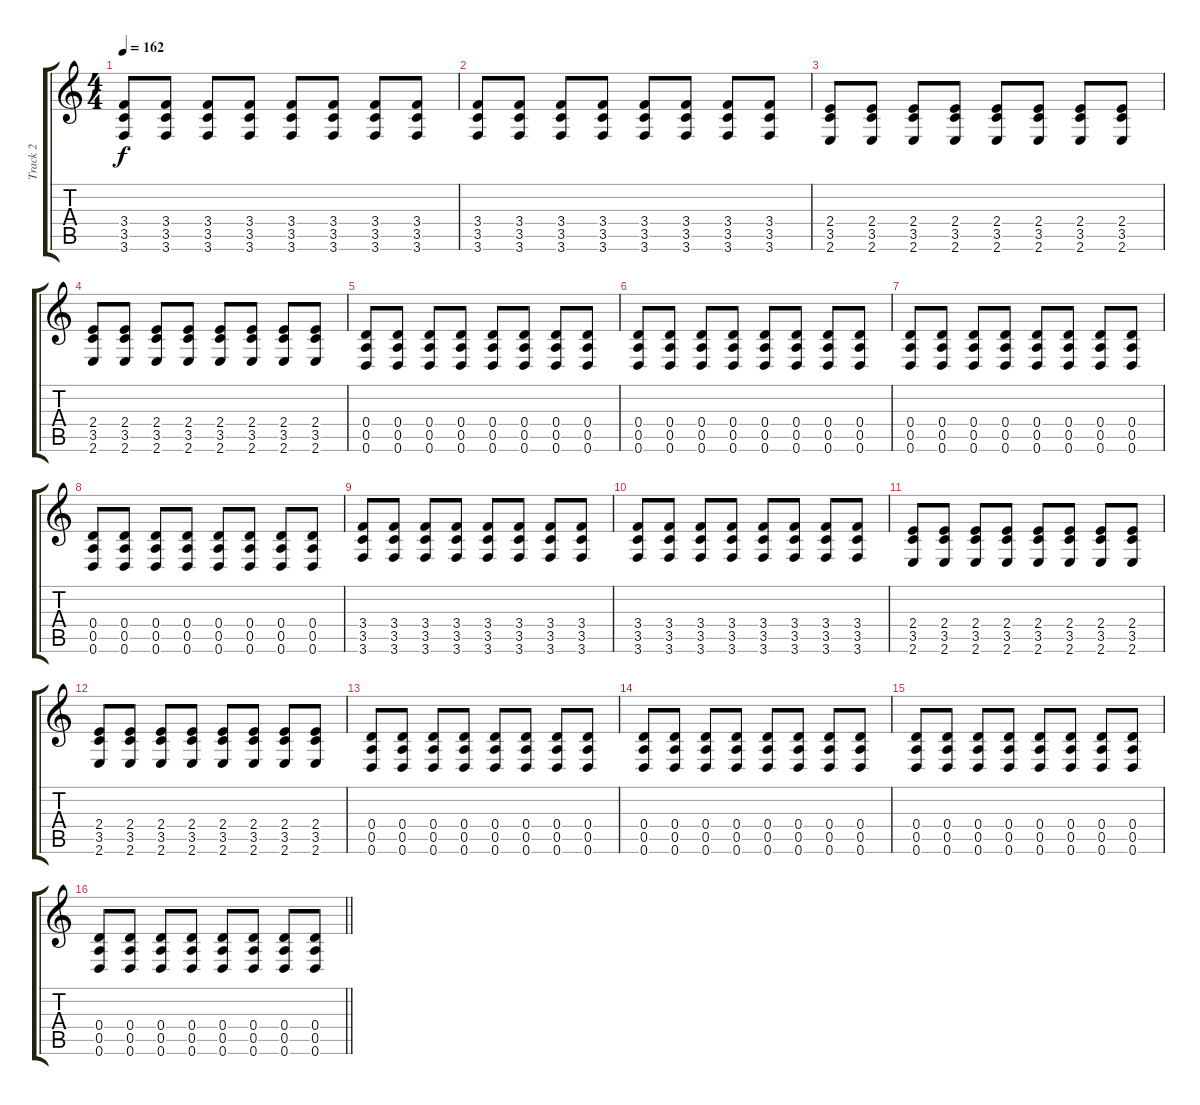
\track ("Track 2" "Track 2") {instrument distortionguitar}
\staff {score tabs}
\tuning (E4 B3 G3 D3 A2 D2) {hide}
\ts (4 4)
\section ("" "")
\tempo 162
\clef g2
\ks c
(3.4 3.5 3.6).8{dy f} (3.4 3.5 3.6).8 (3.4 3.5 3.6).8 (3.4 3.5 3.6).8 (3.4 3.5 3.6).8 (3.4 3.5 3.6).8 (3.4 3.5 3.6).8 (3.4 3.5 3.6).8 |
(3.4 3.5 3.6).8 (3.4 3.5 3.6).8 (3.4 3.5 3.6).8 (3.4 3.5 3.6).8 (3.4 3.5 3.6).8 (3.4 3.5 3.6).8 (3.4 3.5 3.6).8 (3.4 3.5 3.6).8 |
(2.4 3.5 2.6).8 (2.4 3.5 2.6).8 (2.4 3.5 2.6).8 (2.4 3.5 2.6).8 (2.4 3.5 2.6).8 (2.4 3.5 2.6).8 (2.4 3.5 2.6).8 (2.4 3.5 2.6).8 |
(2.4 3.5 2.6).8 (2.4 3.5 2.6).8 (2.4 3.5 2.6).8 (2.4 3.5 2.6).8 (2.4 3.5 2.6).8 (2.4 3.5 2.6).8 (2.4 3.5 2.6).8 (2.4 3.5 2.6).8 |
(0.4 0.5 0.6).8 (0.4 0.5 0.6).8 (0.4 0.5 0.6).8 (0.4 0.5 0.6).8 (0.4 0.5 0.6).8 (0.4 0.5 0.6).8 (0.4 0.5 0.6).8 (0.4 0.5 0.6).8 |
(0.4 0.5 0.6).8 (0.4 0.5 0.6).8 (0.4 0.5 0.6).8 (0.4 0.5 0.6).8 (0.4 0.5 0.6).8 (0.4 0.5 0.6).8 (0.4 0.5 0.6).8 (0.4 0.5 0.6).8 |
(0.4 0.5 0.6).8 (0.4 0.5 0.6).8 (0.4 0.5 0.6).8 (0.4 0.5 0.6).8 (0.4 0.5 0.6).8 (0.4 0.5 0.6).8 (0.4 0.5 0.6).8 (0.4 0.5 0.6).8 |
(0.4 0.5 0.6).8 (0.4 0.5 0.6).8 (0.4 0.5 0.6).8 (0.4 0.5 0.6).8 (0.4 0.5 0.6).8 (0.4 0.5 0.6).8 (0.4 0.5 0.6).8 (0.4 0.5 0.6).8 |
(3.4 3.5 3.6).8 (3.4 3.5 3.6).8 (3.4 3.5 3.6).8 (3.4 3.5 3.6).8 (3.4 3.5 3.6).8 (3.4 3.5 3.6).8 (3.4 3.5 3.6).8 (3.4 3.5 3.6).8 |
(3.4 3.5 3.6).8 (3.4 3.5 3.6).8 (3.4 3.5 3.6).8 (3.4 3.5 3.6).8 (3.4 3.5 3.6).8 (3.4 3.5 3.6).8 (3.4 3.5 3.6).8 (3.4 3.5 3.6).8 |
(2.4 3.5 2.6).8 (2.4 3.5 2.6).8 (2.4 3.5 2.6).8 (2.4 3.5 2.6).8 (2.4 3.5 2.6).8 (2.4 3.5 2.6).8 (2.4 3.5 2.6).8 (2.4 3.5 2.6).8 |
(2.4 3.5 2.6).8 (2.4 3.5 2.6).8 (2.4 3.5 2.6).8 (2.4 3.5 2.6).8 (2.4 3.5 2.6).8 (2.4 3.5 2.6).8 (2.4 3.5 2.6).8 (2.4 3.5 2.6).8 |
(0.4 0.5 0.6).8 (0.4 0.5 0.6).8 (0.4 0.5 0.6).8 (0.4 0.5 0.6).8 (0.4 0.5 0.6).8 (0.4 0.5 0.6).8 (0.4 0.5 0.6).8 (0.4 0.5 0.6).8 |
(0.4 0.5 0.6).8 (0.4 0.5 0.6).8 (0.4 0.5 0.6).8 (0.4 0.5 0.6).8 (0.4 0.5 0.6).8 (0.4 0.5 0.6).8 (0.4 0.5 0.6).8 (0.4 0.5 0.6).8 |
(0.4 0.5 0.6).8 (0.4 0.5 0.6).8 (0.4 0.5 0.6).8 (0.4 0.5 0.6).8 (0.4 0.5 0.6).8 (0.4 0.5 0.6).8 (0.4 0.5 0.6).8 (0.4 0.5 0.6).8 |
\barLineRight lightlight
(0.4 0.5 0.6).8 (0.4 0.5 0.6).8 (0.4 0.5 0.6).8 (0.4 0.5 0.6).8 (0.4 0.5 0.6).8 (0.4 0.5 0.6).8 (0.4 0.5 0.6).8 (0.4 0.5 0.6).8
